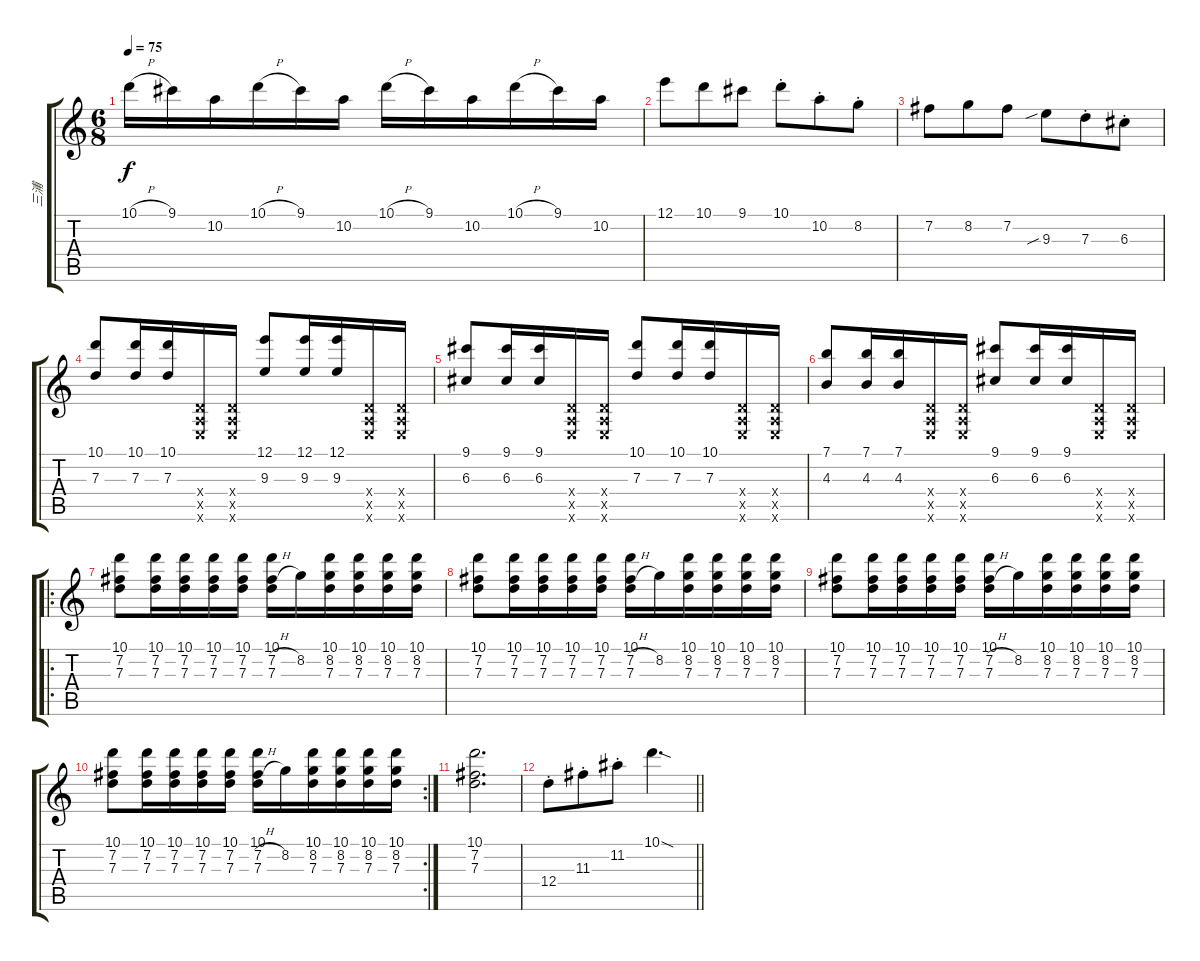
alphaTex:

\track ("三浦" "三浦") {instrument acousticguitarsteel}
\staff {score tabs}
\tuning (E4 B3 G3 D3 A2 E2) {hide}
\ts (6 8)
\tempo 75
\clef g2
\ks c
10.1{h}.16{dy f} 9.1.16 10.2.16 10.1{h}.16 9.1.16 10.2.16 10.1{h}.16 9.1.16 10.2.16 10.1{h}.16 9.1.16 10.2.16 |
12.1.8 10.1.8 9.1.8 10.1{st}.8 10.2{st}.8 8.2{st}.8 |
7.2.8 8.2.8 7.2.8 9.3{sib}.8 7.3{st}.8 6.3{st}.8 |
(10.1 7.3).8 (10.1 7.3).16 (10.1 7.3).16 (0.4{x} 0.5{x} 0.6{x}).16 (0.4{x} 0.5{x} 0.6{x}).16 (12.1 9.3).8 (12.1 9.3).16 (12.1 9.3).16 (0.4{x} 0.5{x} 0.6{x}).16 (0.4{x} 0.5{x} 0.6{x}).16 |
(9.1 6.3).8 (9.1 6.3).16 (9.1 6.3).16 (0.4{x} 0.5{x} 0.6{x}).16 (0.4{x} 0.5{x} 0.6{x}).16 (10.1 7.3).8 (10.1 7.3).16 (10.1 7.3).16 (0.4{x} 0.5{x} 0.6{x}).16 (0.4{x} 0.5{x} 0.6{x}).16 |
(7.1 4.3).8 (7.1 4.3).16 (7.1 4.3).16 (0.4{x} 0.5{x} 0.6{x}).16 (0.4{x} 0.5{x} 0.6{x}).16 (9.1 6.3).8 (9.1 6.3).16 (9.1 6.3).16 (0.4{x} 0.5{x} 0.6{x}).16 (0.4{x} 0.5{x} 0.6{x}).16 |
\ro
(10.1 7.2 7.3).8 (10.1 7.2 7.3).16 (10.1 7.2 7.3).16 (10.1 7.2 7.3).16 (10.1 7.2 7.3).16 (10.1 7.2{h} 7.3).16 8.2.16 (10.1 8.2 7.3).16 (10.1 8.2 7.3).16 (10.1 8.2 7.3).16 (10.1 8.2 7.3).16 |
(10.1 7.2 7.3).8 (10.1 7.2 7.3).16 (10.1 7.2 7.3).16 (10.1 7.2 7.3).16 (10.1 7.2 7.3).16 (10.1 7.2{h} 7.3).16 8.2.16 (10.1 8.2 7.3).16 (10.1 8.2 7.3).16 (10.1 8.2 7.3).16 (10.1 8.2 7.3).16 |
(10.1 7.2 7.3).8 (10.1 7.2 7.3).16 (10.1 7.2 7.3).16 (10.1 7.2 7.3).16 (10.1 7.2 7.3).16 (10.1 7.2{h} 7.3).16 8.2.16 (10.1 8.2 7.3).16 (10.1 8.2 7.3).16 (10.1 8.2 7.3).16 (10.1 8.2 7.3).16 |
\rc 2
(10.1 7.2 7.3).8 (10.1 7.2 7.3).16 (10.1 7.2 7.3).16 (10.1 7.2 7.3).16 (10.1 7.2 7.3).16 (10.1 7.2{h} 7.3).16 8.2.16 (10.1 8.2 7.3).16 (10.1 8.2 7.3).16 (10.1 8.2 7.3).16 (10.1 8.2 7.3).16 |
(10.1 7.2 7.3).2{d} |
\barLineRight lightlight
12.4{st}.8 11.3{st}.8 11.2{st}.8 10.1{sod}.4{d}
